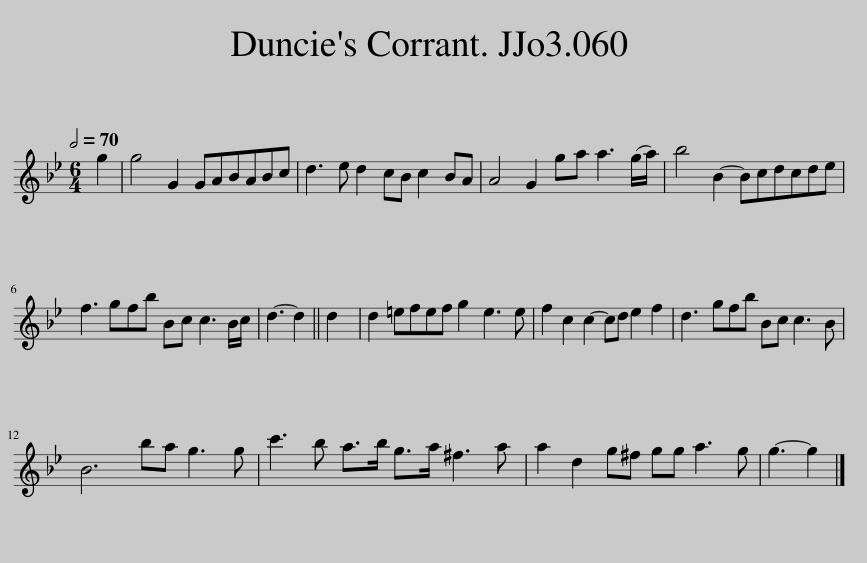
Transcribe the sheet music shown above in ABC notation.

X:1
L:1/8
Q:1/2=70
M:6/4
I:linebreak $
K:Gmin
V:1 treble
V:1
 g2 | g4 G2 GABABc | d3 e d2 cB c2 BA | A4 G2 ga a3 (g/a/) | b4 B2- Bcdcde |$ %5
 f3 gfb Bc c3 B/c/ | d3- d2 || d2 | d2 =efef g2 e3 e | f2 c2 c2- cd e2 f2 | %10
 d3 gfb Bc c3 B |$ B6 ba g3 g | c'3 b a>b g>a ^f3 a | a2 d2 g^f gg a3 g | g3- g2 |] %15
